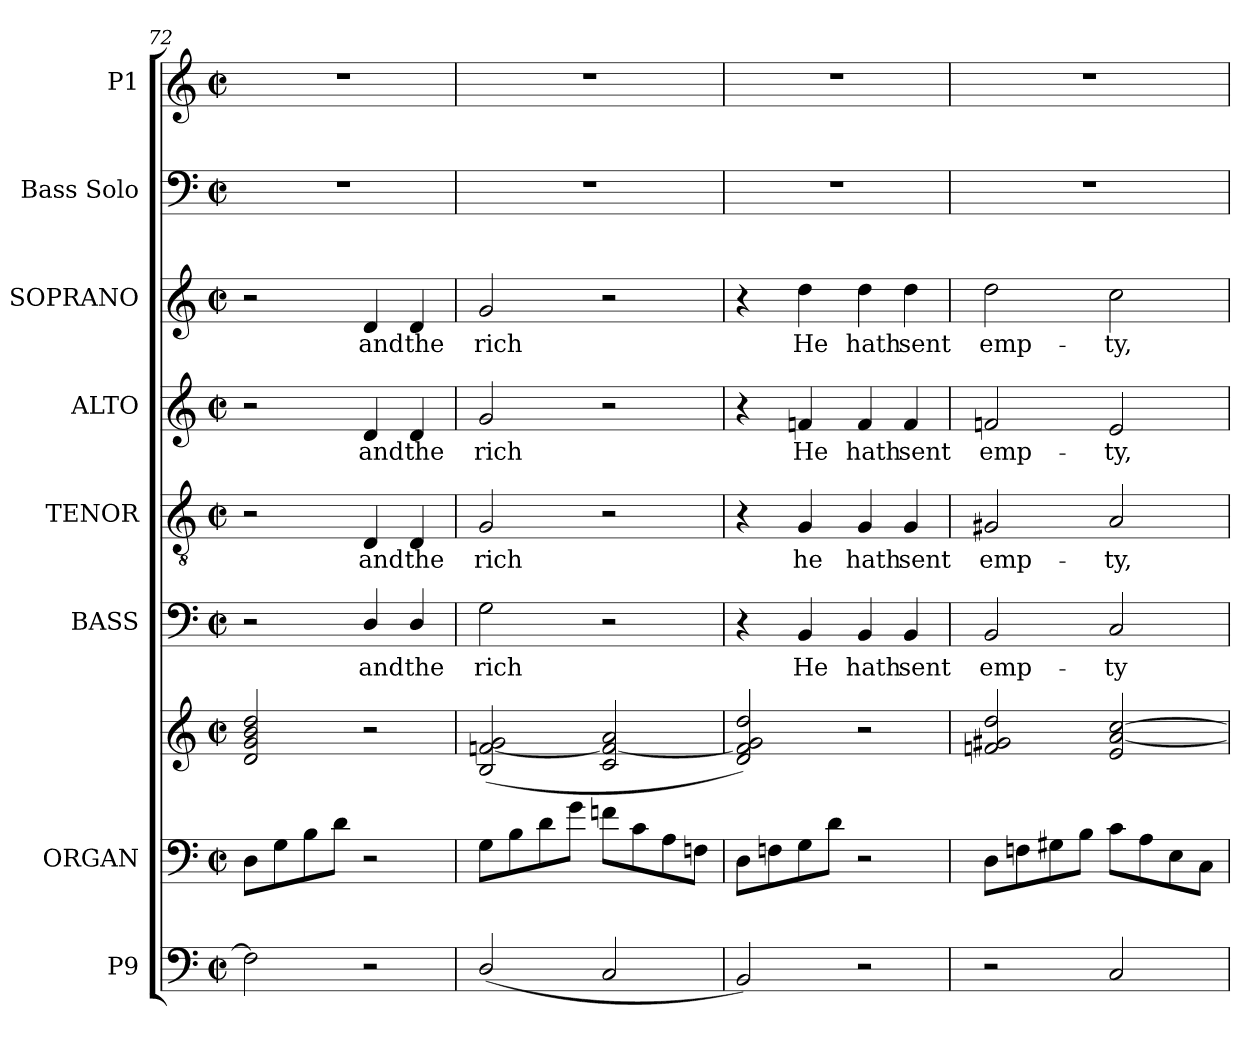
**kern	**kern	**kern	**kern	**text	**kern	**text	**kern	**text	**kern	**text	**kern	**kern
*part8	*part7	*part7	*part6	*part6	*part5	*part5	*part4	*part4	*part3	*part3	*part2	*part1
*staff9	*staff8	*staff7	*staff6	*staff6	*staff5	*staff5	*staff4	*staff4	*staff3	*staff3	*staff2	*staff1
*I"P9	*I"ORGAN	*	*I"BASS	*	*I"TENOR	*	*I"ALTO	*	*I"SOPRANO	*	*I"Bass Solo	*I"P1
*clefF4	*clefF4	*clefG2	*clefF4	*	*clefGv2	*	*clefG2	*	*clefG2	*	*clefF4	*clefG2
*	*	*	*	*	*ITrd7c12	*	*	*	*	*	*	*
*k[]	*k[]	*k[]	*k[]	*	*k[]	*	*k[]	*	*k[]	*	*k[]	*k[]
*C:	*C:	*C:	*C:	*	*C:	*	*C:	*	*C:	*	*C:	*C:
*M2/2	*M2/2	*M2/2	*M2/2	*	*M2/2	*	*M2/2	*	*M2/2	*	*M2/2	*M2/2
*met(c|)	*met(c|)	*met(c|)	*met(c|)	*	*met(c|)	*	*met(c|)	*	*met(c|)	*	*met(c|)	*met(c|)
=72	=72	=72	=72	=72	=72	=72	=72	=72	=72	=72	=72	=72
2Fi\]	8Di\L	2di/ 2gi 2bi 2ddi	2r	.	2r	.	2r	.	2r	.	1r	1r
.	8Gi\	.	.	.	.	.	.	.	.	.	.	.
.	8Bi\	.	.	.	.	.	.	.	.	.	.	.
.	8di\J	.	.	.	.	.	.	.	.	.	.	.
!	!	!	!	!LO:LY:b:color=#000000	!	!	!	!	!	!	!	!
!	!	!	!	!	!	!LO:LY:b:color=#000000	!	!	!	!	!	!
!	!	!	!	!	!	!	!	!LO:LY:b:color=#000000	!	!	!	!
!	!	!	!	!	!	!	!	!	!	!LO:LY:b:color=#000000	!	!
2r	2r	2r	4Di/	and	4DDi/	and	4di/	and	4di/	and	.	.
!	!	!	!	!LO:LY:b:color=#000000	!	!	!	!	!	!	!	!
!	!	!	!	!	!	!LO:LY:b:color=#000000	!	!	!	!	!	!
!	!	!	!	!	!	!	!	!LO:LY:b:color=#000000	!	!	!	!
!	!	!	!	!	!	!	!	!	!	!LO:LY:b:color=#000000	!	!
.	.	.	4Di/	the	4DDi/	the	4di/	the	4di/	the	.	.
!!LO:PB:g=z
=73	=73	=73	=73	=73	=73	=73	=73	=73	=73	=73	=73	=73
!	!	!	!	!LO:LY:b:color=#000000	!	!	!	!	!	!	!	!
!	!	!	!	!	!	!LO:LY:b:color=#000000	!	!	!	!	!	!
!	!	!	!	!	!	!	!	!LO:LY:b:color=#000000	!	!	!	!
!	!	!	!	!	!	!	!	!	!	!LO:LY:b:color=#000000	!	!
(2Di/	8Gi\L	(2Bi/ [2fni 2gi	2Gi\	rich	2GGi/	rich	2gi/	rich	2gi/	rich	1r	1r
.	8Bi\	.	.	.	.	.	.	.	.	.	.	.
.	8di\	.	.	.	.	.	.	.	.	.	.	.
.	8gi\J	.	.	.	.	.	.	.	.	.	.	.
2Ci/	8fni\L	2ci/ 2fi_ 2ai	2r	.	2r	.	2r	.	2r	.	.	.
.	8ci\	.	.	.	.	.	.	.	.	.	.	.
.	8Ai\	.	.	.	.	.	.	.	.	.	.	.
.	8Fni\J	.	.	.	.	.	.	.	.	.	.	.
=74	=74	=74	=74	=74	=74	=74	=74	=74	=74	=74	=74	=74
2BBi/)	8Di\L	2di/ 2fi] 2gi 2ddi)	4r	.	4r	.	4r	.	4r	.	1r	1r
.	8Fni\	.	.	.	.	.	.	.	.	.	.	.
!	!	!	!	!LO:LY:b:color=#000000	!	!	!	!	!	!	!	!
!	!	!	!	!	!	!LO:LY:b:color=#000000	!	!	!	!	!	!
!	!	!	!	!	!	!	!	!LO:LY:b:color=#000000	!	!	!	!
!	!	!	!	!	!	!	!	!	!	!LO:LY:b:color=#000000	!	!
.	8Gi\	.	4BBi/	He	4GGi/	he	4fni/	He	4ddi\	He	.	.
.	8di\J	.	.	.	.	.	.	.	.	.	.	.
!	!	!	!	!LO:LY:b:color=#000000	!	!	!	!	!	!	!	!
!	!	!	!	!	!	!LO:LY:b:color=#000000	!	!	!	!	!	!
!	!	!	!	!	!	!	!	!LO:LY:b:color=#000000	!	!	!	!
!	!	!	!	!	!	!	!	!	!	!LO:LY:b:color=#000000	!	!
2r	2r	2r	4BBi/	hath	4GGi/	hath	4fi/	hath	4ddi\	hath	.	.
!	!	!	!	!LO:LY:b:color=#000000	!	!	!	!	!	!	!	!
!	!	!	!	!	!	!LO:LY:b:color=#000000	!	!	!	!	!	!
!	!	!	!	!	!	!	!	!LO:LY:b:color=#000000	!	!	!	!
!	!	!	!	!	!	!	!	!	!	!LO:LY:b:color=#000000	!	!
.	.	.	4BBi/	sent	4GGi/	sent	4fi/	sent	4ddi\	sent	.	.
=75	=75	=75	=75	=75	=75	=75	=75	=75	=75	=75	=75	=75
!	!	!	!	!LO:LY:b:color=#000000	!	!	!	!	!	!	!	!
!	!	!	!	!	!	!LO:LY:b:color=#000000	!	!	!	!	!	!
!	!	!	!	!	!	!	!	!LO:LY:b:color=#000000	!	!	!	!
!	!	!	!	!	!	!	!	!	!	!LO:LY:b:color=#000000	!	!
2r	8Di\L	2fni/ 2g#Xi 2ddi	2BBi/	emp-	2GG#Xi/	emp-	2fni/	emp-	2ddi\	emp-	1r	1r
.	8Fni\	.	.	.	.	.	.	.	.	.	.	.
.	8G#Xi\	.	.	.	.	.	.	.	.	.	.	.
.	8Bi\J	.	.	.	.	.	.	.	.	.	.	.
!	!	!	!	!LO:LY:b:color=#000000	!	!	!	!	!	!	!	!
!	!	!	!	!	!	!LO:LY:b:color=#000000	!	!	!	!	!	!
!	!	!	!	!	!	!	!	!LO:LY:b:color=#000000	!	!	!	!
!	!	!	!	!	!	!	!	!	!	!LO:LY:b:color=#000000	!	!
2Ci/	8ci\L	2ei/ [2ai [2cci	2Ci/	-ty	2AAi/	-ty,	2ei/	-ty,	2cci\	-ty,	.	.
.	8Ai\	.	.	.	.	.	.	.	.	.	.	.
.	8Ei\	.	.	.	.	.	.	.	.	.	.	.
.	8Ci\J	.	.	.	.	.	.	.	.	.	.	.
=	=	=	=	=	=	=	=	=	=	=	=	=
*-	*-	*-	*-	*-	*-	*-	*-	*-	*-	*-	*-	*-
